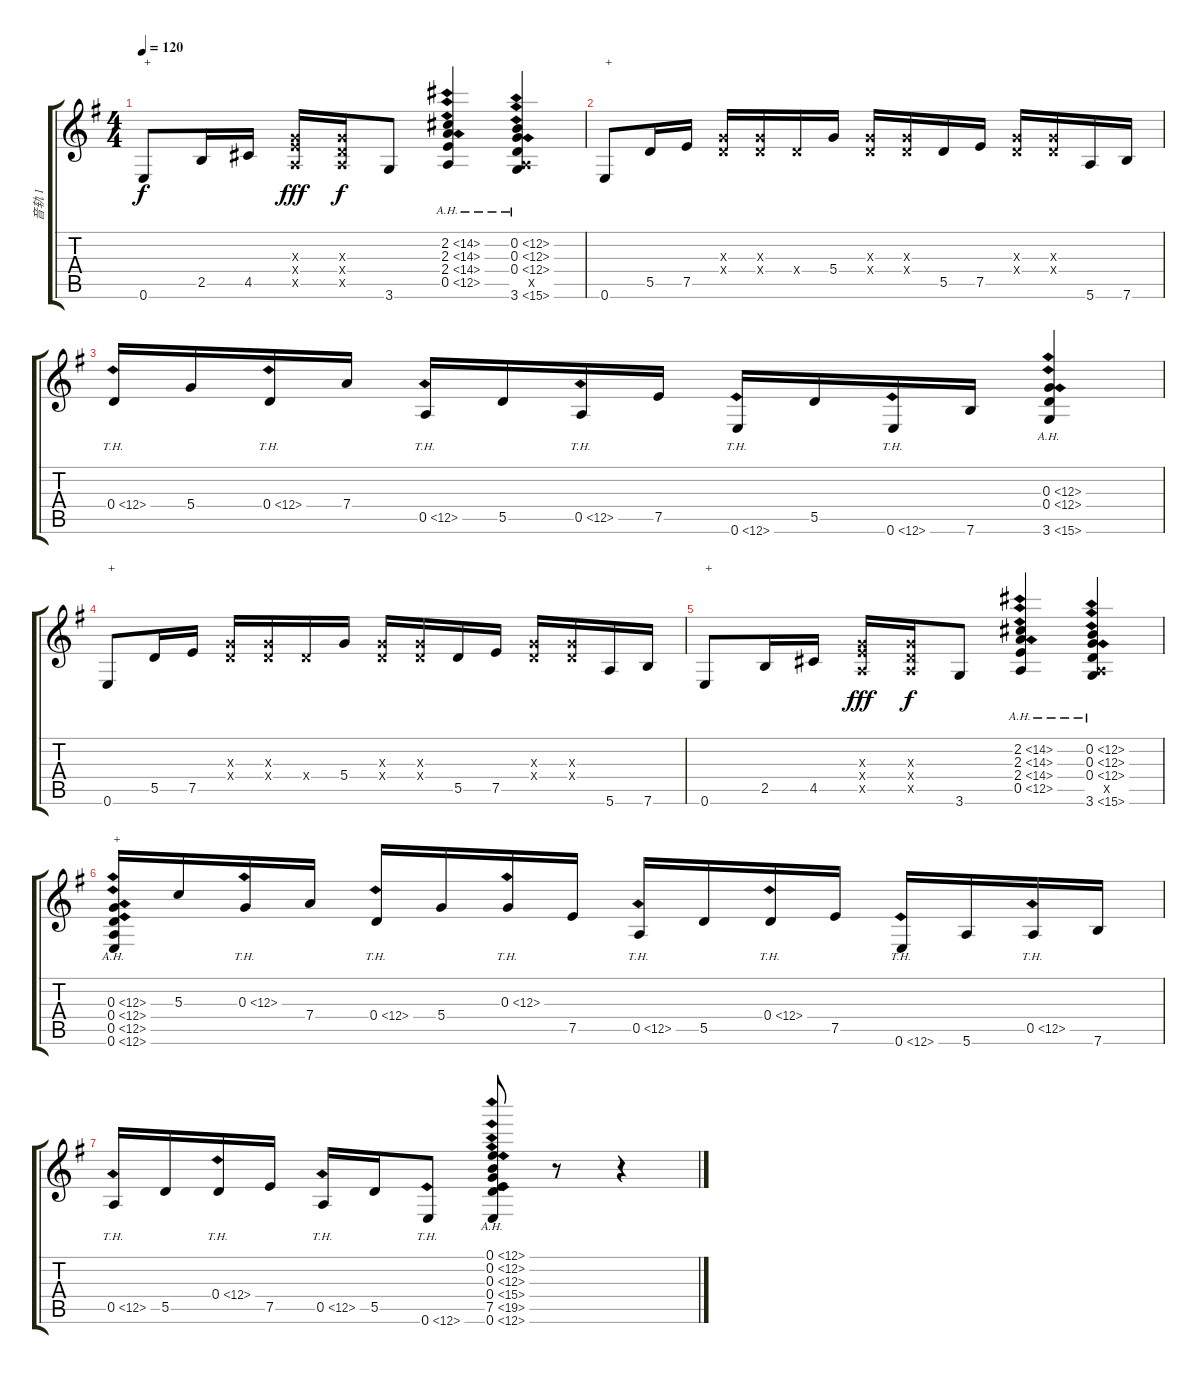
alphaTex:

\track ("音轨 1" "音轨 1") {instrument acousticguitarsteel}
\staff {score tabs}
\tuning (E4 B3 G3 D3 A2 E2) {hide}
\ts (4 4)
\tempo 120
\clef g2
\ks g
0.6.8{txt "+" dy f} 2.5.16 4.5.16 (0.3{x} 2.4{x} 0.5{x}).16{dy fff} (0.3{x} 0.4{x} 0.5{x}).16{dy f} 3.6.8 (2.2{ah 12} 2.3{ah 12} 2.4{ah 12} 0.5{ah 12}).4 (0.2{ah 12} 0.3{ah 12} 0.4{ah 12} 0.5{x} 3.6{ah 12}).4 |
0.6.8{txt "+"} 5.5.16 7.5.16 (0.3{x} 0.4{x}).16 (0.3{x} 0.4{x}).16 0.4{x}.16 5.4.16 (0.3{x} 0.4{x}).16 (0.3{x} 0.4{x}).16 5.5.16 7.5.16 (0.3{x} 0.4{x}).16 (0.3{x} 0.4{x}).16 5.6.16 7.6.16 |
0.4{th 12}.16 5.4.16 0.4{th 12}.16 7.4.16 0.5{th 12}.16 5.5.16 0.5{th 12}.16 7.5.16 0.6{th 12}.16 5.5.16 0.6{th 12}.16 7.6.16 (0.3{ah 12} 0.4{ah 12} 3.6{ah 12}).4 |
0.6.8{txt "+"} 5.5.16 7.5.16 (0.3{x} 0.4{x}).16 (0.3{x} 0.4{x}).16 0.4{x}.16 5.4.16 (0.3{x} 0.4{x}).16 (0.3{x} 0.4{x}).16 5.5.16 7.5.16 (0.3{x} 0.4{x}).16 (0.3{x} 0.4{x}).16 5.6.16 7.6.16 |
0.6.8{txt "+"} 2.5.16 4.5.16 (0.3{x} 2.4{x} 0.5{x}).16{dy fff} (0.3{x} 0.4{x} 0.5{x}).16{dy f} 3.6.8 (2.2{ah 12} 2.3{ah 12} 2.4{ah 12} 0.5{ah 12}).4 (0.2{ah 12} 0.3{ah 12} 0.4{ah 12} 0.5{x} 3.6{ah 12}).4 |
(0.3{ah 12} 0.4{ah 12} 0.5{ah 12} 0.6{ah 12}).16{txt "+"} 5.3.16 0.3{th 12}.16 7.4.16 0.4{th 12}.16 5.4.16 0.3{th 12}.16 7.5.16 0.5{th 12}.16 5.5.16 0.4{th 12}.16 7.5.16 0.6{th 12}.16 5.6.16 0.5{th 12}.16 7.6.16 |
0.5{th 12}.16 5.5.16 0.4{th 12}.16 7.5.16 0.5{th 12}.16 5.5.16 0.6{th 12}.8 (0.1{ah 12} 0.2{ah 12} 0.3{ah 12} 0.4{ah 15} 7.5{ah 12} 0.6{ah 12}).8 r.8 r.4
